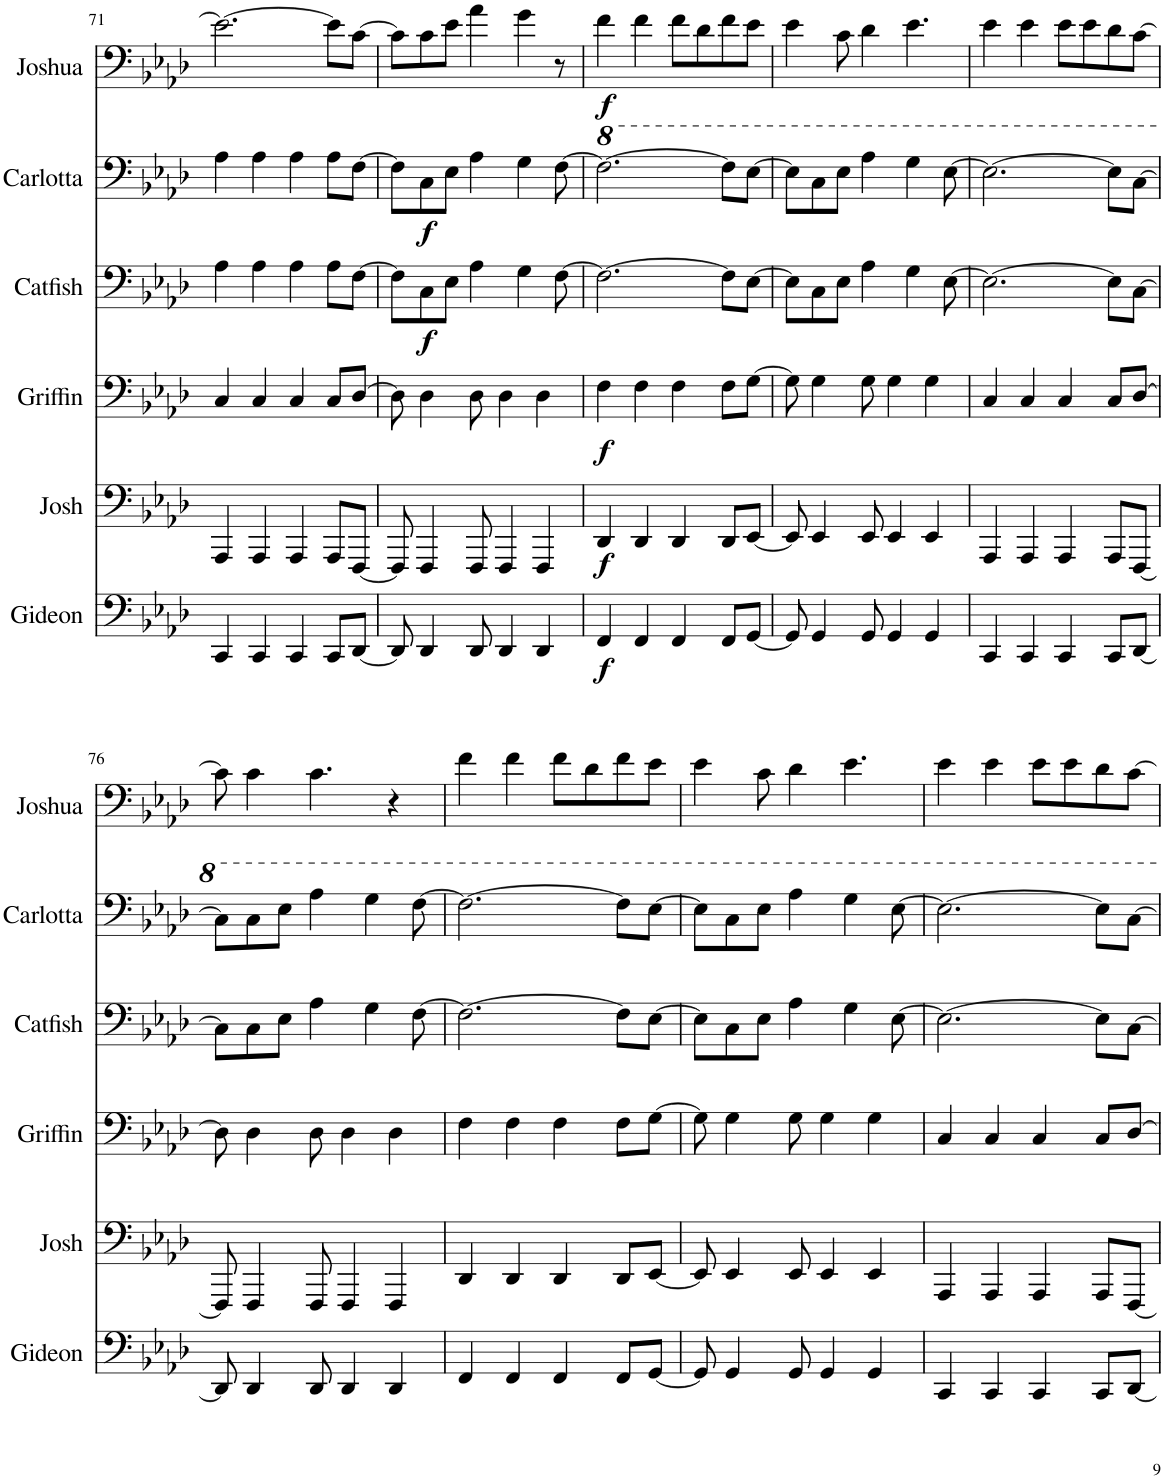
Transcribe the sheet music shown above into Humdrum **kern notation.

**kern	**dynam	**kern	**dynam	**kern	**dynam	**kern	**dynam	**kern	**dynam	**kern	**dynam
*part6	*part6	*part5	*part5	*part4	*part4	*part3	*part3	*part2	*part2	*part1	*part1
*staff6	*staff6	*staff5	*staff5	*staff4	*staff4	*staff3	*staff3	*staff2	*staff2	*staff1	*staff1
*I"Gideon	*	*I"Josh	*	*I"Griffin	*	*I"Catfish	*	*I"Carlotta	*	*I"Joshua	*
*I'Gideon	*	*I'Josh	*	*I'Griffin	*	*I'Catfish	*	*I'Carlotta	*	*I'Joshua	*
!!LO:PB:g=z
*clefF4	*	*clefF4	*	*clefF4	*	*clefF4	*	*clefF4	*	*clefF4	*
*Trd-7c-12	*	*Trd-7c-12	*	*	*	*Trd4c7	*	*	*	*	*
*k[b-e-a-d-]	*	*k[b-e-a-d-]	*	*k[b-e-a-d-]	*	*k[b-e-a-d-]	*	*k[b-e-a-d-]	*	*k[b-e-a-d-]	*
*M4/4	*	*M4/4	*	*M4/4	*	*M4/4	*	*M4/4	*	*M4/4	*
=71	=71	=71	=71	=71	=71	=71	=71	=71	=71	=71	=71
4CC/	.	4AAA-/	.	4C/	.	4A-\	.	4A-\	.	2.e-\_	.
4CC/	.	4AAA-/	.	4C/	.	4A-\	.	4A-\	.	.	.
4CC/	.	4AAA-/	.	4C/	.	4A-\	.	4A-\	.	.	.
8CC/L	.	8AAA-/L	.	8C/L	.	8A-\L	.	8A-\L	.	8e-\L]	.
[8DD-/J	.	[8FFF/J	.	[8D-/J	.	[8F\J	.	[8F\J	.	[8c\J	.
=72	=72	=72	=72	=72	=72	=72	=72	=72	=72	=72	=72
8DD-/]	.	8FFF/]	.	8D-\]	.	8F\L]	.	8F\L]	.	8c\L]	.
!	!	!	!	!	!	!	!LO:DY:b	!	!LO:DY:b	!	!
4DD-/	.	4FFF/	.	4D-\	.	8C\	f	8C\	f	8c\	.
.	.	.	.	.	.	8E-\J	.	8E-\J	.	8e-\J	.
8DD-/	.	8FFF/	.	8D-\	.	4A-\	.	4A-\	.	4a-\	.
4DD-/	.	4FFF/	.	4D-\	.	.	.	.	.	.	.
.	.	.	.	.	.	4G\	.	4G\	.	4g\	.
4DD-/	.	4FFF/	.	4D-\	.	.	.	.	.	.	.
.	.	.	.	.	.	[8F\	.	[8F\	.	8r	.
=73	=73	=73	=73	=73	=73	=73	=73	=73	=73	=73	=73
!	!LO:DY:b	!	!LO:DY:b	!	!LO:DY:b	!	!	!	!	!	!LO:DY:b
4FF/	f	4DD-/	f	4F\	f	2.F\_	.	2.f\_	.	4f\	f
4FF/	.	4DD-/	.	4F\	.	.	.	.	.	4f\	.
4FF/	.	4DD-/	.	4F\	.	.	.	.	.	8f\L	.
.	.	.	.	.	.	.	.	.	.	8d-\	.
8FF/L	.	8DD-/L	.	8F\L	.	8F\L]	.	8f\L]	.	8f\	.
[8GG/J	.	[8EE-/J	.	[8G\J	.	[8E-\J	.	[8e-\J	.	8e-\J	.
=74	=74	=74	=74	=74	=74	=74	=74	=74	=74	=74	=74
8GG/]	.	8EE-/]	.	8G\]	.	8E-\L]	.	8e-\L]	.	4e-\	.
4GG/	.	4EE-/	.	4G\	.	8C\	.	8c\	.	.	.
.	.	.	.	.	.	8E-\J	.	8e-\J	.	8c\	.
8GG/	.	8EE-/	.	8G\	.	4A-\	.	4a-\	.	4d-\	.
4GG/	.	4EE-/	.	4G\	.	.	.	.	.	.	.
.	.	.	.	.	.	4G\	.	4g\	.	4.e-\	.
4GG/	.	4EE-/	.	4G\	.	.	.	.	.	.	.
.	.	.	.	.	.	[8E-\	.	[8e-\	.	.	.
=75	=75	=75	=75	=75	=75	=75	=75	=75	=75	=75	=75
4CC/	.	4AAA-/	.	4C/	.	2.E-\_	.	2.e-\_	.	4e-\	.
4CC/	.	4AAA-/	.	4C/	.	.	.	.	.	4e-\	.
4CC/	.	4AAA-/	.	4C/	.	.	.	.	.	8e-\L	.
.	.	.	.	.	.	.	.	.	.	8e-\	.
8CC/L	.	8AAA-/L	.	8C/L	.	8E-\L]	.	8e-\L]	.	8d-\	.
[8DD-/J	.	[8FFF/J	.	[8D-/J	.	[8C\J	.	[8c\J	.	[8c\J	.
!!LO:LB:g=z
=76	=76	=76	=76	=76	=76	=76	=76	=76	=76	=76	=76
8DD-/]	.	8FFF/]	.	8D-\]	.	8C\L]	.	8c\L]	.	8c\]	.
4DD-/	.	4FFF/	.	4D-\	.	8C\	.	8c\	.	4c\	.
.	.	.	.	.	.	8E-\J	.	8e-\J	.	.	.
8DD-/	.	8FFF/	.	8D-\	.	4A-\	.	4a-\	.	4.c\	.
4DD-/	.	4FFF/	.	4D-\	.	.	.	.	.	.	.
.	.	.	.	.	.	4G\	.	4g\	.	.	.
4DD-/	.	4FFF/	.	4D-\	.	.	.	.	.	4r	.
.	.	.	.	.	.	[8F\	.	[8f\	.	.	.
=77	=77	=77	=77	=77	=77	=77	=77	=77	=77	=77	=77
4FF/	.	4DD-/	.	4F\	.	2.F\_	.	2.f\_	.	4f\	.
4FF/	.	4DD-/	.	4F\	.	.	.	.	.	4f\	.
4FF/	.	4DD-/	.	4F\	.	.	.	.	.	8f\L	.
.	.	.	.	.	.	.	.	.	.	8d-\	.
8FF/L	.	8DD-/L	.	8F\L	.	8F\L]	.	8f\L]	.	8f\	.
[8GG/J	.	[8EE-/J	.	[8G\J	.	[8E-\J	.	[8e-\J	.	8e-\J	.
=78	=78	=78	=78	=78	=78	=78	=78	=78	=78	=78	=78
8GG/]	.	8EE-/]	.	8G\]	.	8E-\L]	.	8e-\L]	.	4e-\	.
4GG/	.	4EE-/	.	4G\	.	8C\	.	8c\	.	.	.
.	.	.	.	.	.	8E-\J	.	8e-\J	.	8c\	.
8GG/	.	8EE-/	.	8G\	.	4A-\	.	4a-\	.	4d-\	.
4GG/	.	4EE-/	.	4G\	.	.	.	.	.	.	.
.	.	.	.	.	.	4G\	.	4g\	.	4.e-\	.
4GG/	.	4EE-/	.	4G\	.	.	.	.	.	.	.
.	.	.	.	.	.	[8E-\	.	[8e-\	.	.	.
=79	=79	=79	=79	=79	=79	=79	=79	=79	=79	=79	=79
4CC/	.	4AAA-/	.	4C/	.	2.E-\_	.	2.e-\_	.	4e-\	.
4CC/	.	4AAA-/	.	4C/	.	.	.	.	.	4e-\	.
4CC/	.	4AAA-/	.	4C/	.	.	.	.	.	8e-\L	.
.	.	.	.	.	.	.	.	.	.	8e-\	.
8CC/L	.	8AAA-/L	.	8C/L	.	8E-\L]	.	8e-\L]	.	8d-\	.
[8DD-/J	.	[8FFF/J	.	[8D-/J	.	[8C\J	.	[8c\J	.	[8c\J	.
=	=	=	=	=	=	=	=	=	=	=	=
*-	*-	*-	*-	*-	*-	*-	*-	*-	*-	*-	*-
